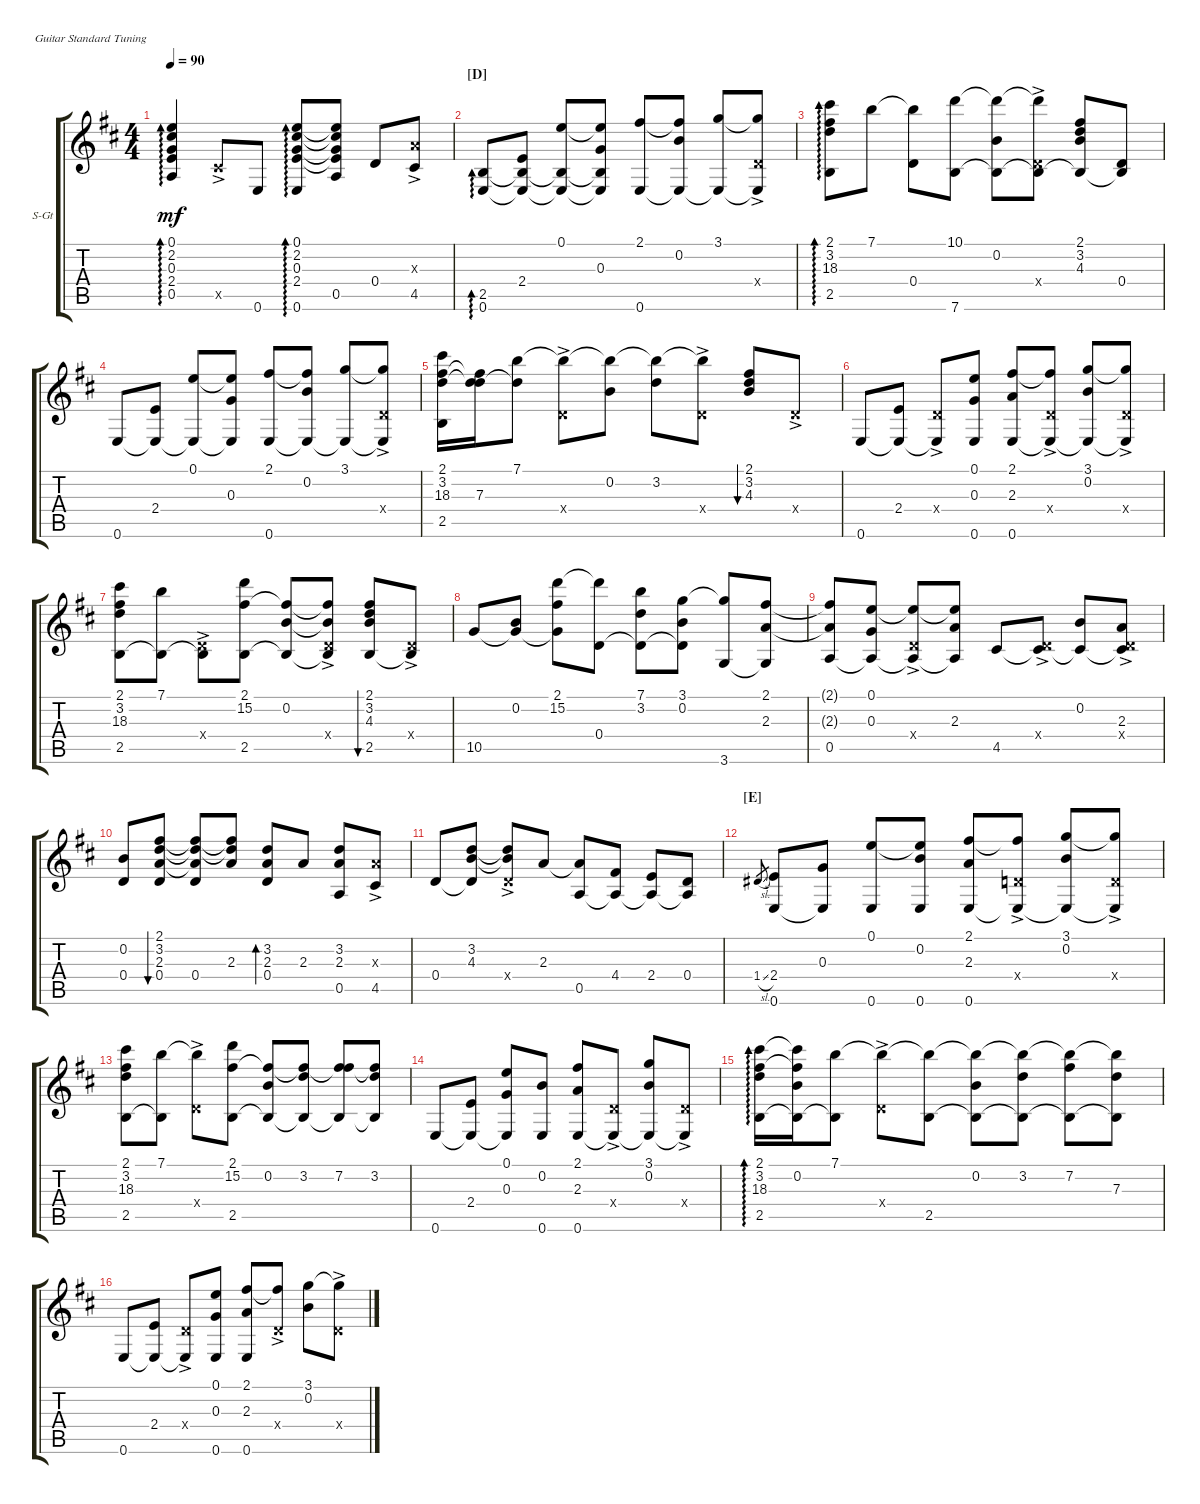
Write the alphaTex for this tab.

\defaultSystemsLayout 4
\bracketExtendMode groupsimilarinstruments
\firstSystemTrackNameOrientation horizontal
\otherSystemsTrackNameOrientation horizontal
\track ("Steel Guitar" "S-Gt") {instrument acousticguitarsteel}
\staff {score tabs}
\tuning (E4 B3 G3 D3 A2 E2)
\ts (4 4)
\tempo 90
\clef g2
\ks bminor
(0.5 2.4 0.3 2.2 0.1).4{ad 0 dy mf} 4.5{ac x}.8 0.6.8 (0.6 2.4 0.3 2.2 0.1).8{ad 0} (0.5 0.1{t} 2.2{t} 0.3{t} 2.4{t}).8 0.4.8 (4.5 2.3{ac x}).8 |
\section ("D" "")
(0.6 2.5).8{ad 0} (2.4 2.5{t} 0.6{t}).8 (0.1 2.5{t} 0.6{t}).8 (0.3 2.5{t} 0.6{t} 0.1{t}).8 (2.1 0.6).8 (0.2 2.1{t} 0.6{t}).8 (3.1 0.6{t}).8 (0.4{ac x} 3.1{t} 0.6{t}).8 |
(2.5 3.2 2.1 18.3).8{ad 0} 7.1.8 (7.1{t} 0.4).8 (7.6 10.1).8 (0.2 7.6{t} 10.1{t}).8 (0.4{ac x} 7.6{t} 10.1{t}).8 (2.1 3.2 4.3 7.6{t}).8 (0.4 7.6{t}).8 |
0.6.8 (2.4 0.6{t}).8 (0.1 0.6{t}).8 (0.3 0.6{t} 0.1{t}).8 (0.6 2.1).8 (0.2 0.6{t} 2.1{t}).8 (3.1 0.6{t}).8 (0.4{ac x} 0.6{t} 3.1{t}).8 |
(2.5 3.2 2.1 18.3).16 (7.3 3.2{t} 2.1{t}).16 (7.1 3.2{t}).8 (0.4{ac x} 7.1{t}).8 (0.2 7.1{t}).8 (3.2 7.1{t}).8 (0.4{ac x} 7.1{t}).8 (2.1 3.2 4.3).8{bu 240} 0.4{ac x}.8 |
0.6.8 (2.4 0.6{t}).8 (0.4{ac x} 0.6{t}).8 (0.6 0.3 0.1).8 (2.1 2.3 0.6).8 (0.4{ac x} 0.6{t} 2.1{t}).8 (3.1 0.2 0.6{t}).8 (0.4{ac x} 0.6{t} 3.1{t}).8 |
(2.5 2.1 3.2 18.3).8 (7.1 2.5{t}).8 (0.4{ac x} 2.5{t}).8 (2.5 2.1 15.2).8 (0.2 2.1{t} 2.5{t}).8 (0.4{ac x} 0.2{t} 2.1{t} 2.5{t}).8 (2.1 3.2 4.3 2.5).8{bu 240} (0.4{ac x} 2.5{t}).8 |
10.5.8 (0.2 10.5{t}).8 (2.1 15.2 10.5{t}).8 (0.4 15.2{t}).8 (3.2 7.1 0.4{t}).8 (3.1 0.2 0.4{t}).8 (3.6 3.1{t}).8 (2.3 2.1 3.6{t}).8 |
(2.1{t} 2.3{t} 0.5).8 (0.3 0.1 0.5{t}).8 (0.4{ac x} 0.5{t} 0.1{t}).8 (2.3 0.5{t} 0.1{t}).8 4.5.8 (0.4{ac x} 4.5{t}).8 (0.2 4.5{t}).8 (2.3 0.4{ac x} 4.5{t}).8 |
(0.4 0.2).8 (2.3 3.2 2.1 0.4).8{bu 240} (0.4 2.1{t} 3.2{t} 2.3{t}).8 (2.3 3.2{t} 2.1{t}).8 (0.4 2.3 3.2).8{bd 240} 2.3.8 (2.3 3.2 0.5).8 (4.5 2.3{ac x}).8 |
0.4.8 (3.2 4.3 0.4{t}).8 (0.4{ac x} 3.2{t} 4.3{t}).8 2.3.8 (0.5 2.3{t}).8 (4.4 0.5{t}).8 (2.4 0.5{t}).8 (0.4 0.5{t}).8 |
\section ("E" "")
1.4{sl}.8{gr} (2.4 0.6).8 (0.3 0.6{t}).8 (0.1 0.6).8 (0.2 0.6 0.1{t}).8 (0.6 2.3 2.1).8 (0.4{ac x} 0.6{t} 2.1{t}).8 (0.2 3.1 0.6{t}).8 (0.4{ac x} 0.6{t} 3.1{t}).8 |
(2.5 3.2 2.1 18.3).8 (7.1 2.5{t}).8 (0.4{ac x} 7.1{t}).8 (2.5 2.1 15.2).8 (0.2 2.1{t} 2.5{t}).8 (3.2 2.1{t} 2.5{t}).8 (7.2 2.1{t} 2.5{t}).8 (3.2 2.1{t} 2.5{t}).8 |
0.6.8 (2.4 0.6{t}).8 (0.3 0.1 0.6{t}).8 (0.2 0.6).8 (2.1 2.3 0.6).8 (0.4{ac x} 0.6{t}).8 (3.1 0.2 0.6{t}).8 (0.4{ac x} 0.6{t}).8 |
(2.5 3.2 2.1 18.3).16{ad 0} (0.2 2.1{t} 18.3{t} 2.5{t}).16 (7.1 2.5{t}).8 (0.4{ac x} 7.1{t}).8 (2.5 7.1{t}).8 (0.2 7.1{t} 2.5{t}).8 (3.2 7.1{t} 2.5{t}).8 (7.2 7.1{t} 2.5{t}).8 (7.3 7.1{t} 2.5{t}).8 |
0.6.8 (2.4 0.6{t}).8 (0.4{ac x} 0.6{t}).8 (0.1 0.3 0.6).8 (0.6 2.3 2.1).8 (0.4{ac x} 2.1{t}).8 (3.1 0.2).8 (0.4{ac x} 3.1{t}).8
